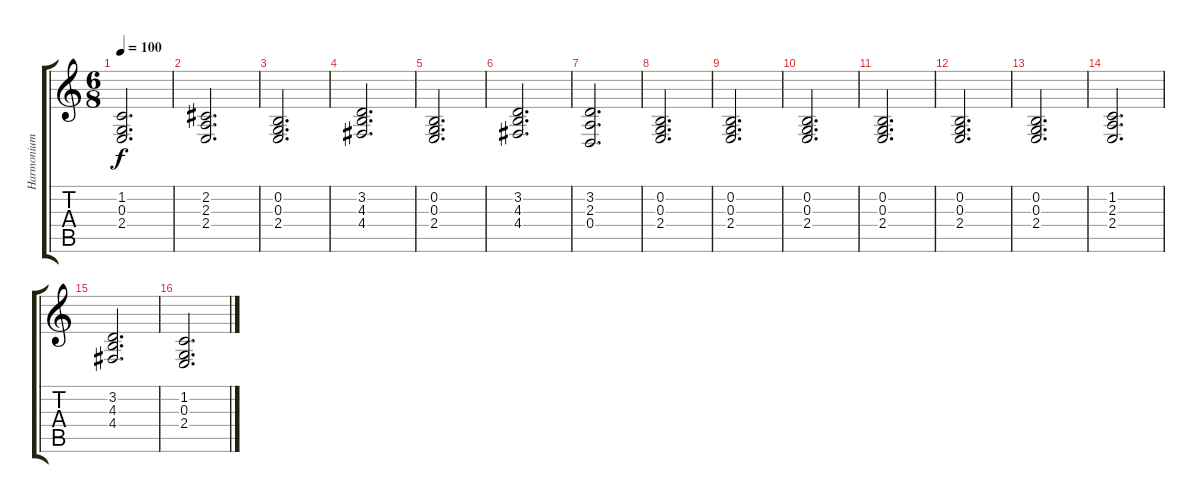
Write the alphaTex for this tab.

\track ("Harmonium" "Harmonium") {instrument reedorgan}
\staff {score tabs}
\tuning (E4 B3 G3 D3 A2 E2) {hide}
\ts (6 8)
\tempo 100
\clef g2
\ks c
(1.2 0.3 2.4).2{d dy f} |
(2.2 2.3 2.4).2{d} |
(0.2 0.3 2.4).2{d} |
(3.2 4.3 4.4).2{d} |
(0.2 0.3 2.4).2{d} |
(3.2 4.3 4.4).2{d} |
(3.2 2.3 0.4).2{d} |
(0.2 0.3 2.4).2{d} |
(0.2 0.3 2.4).2{d} |
(0.2 0.3 2.4).2{d} |
(0.2 0.3 2.4).2{d} |
(0.2 0.3 2.4).2{d} |
(0.2 0.3 2.4).2{d} |
(1.2 2.3 2.4).2{d} |
(3.2 4.3 4.4).2{d} |
(1.2 0.3 2.4).2{d}
